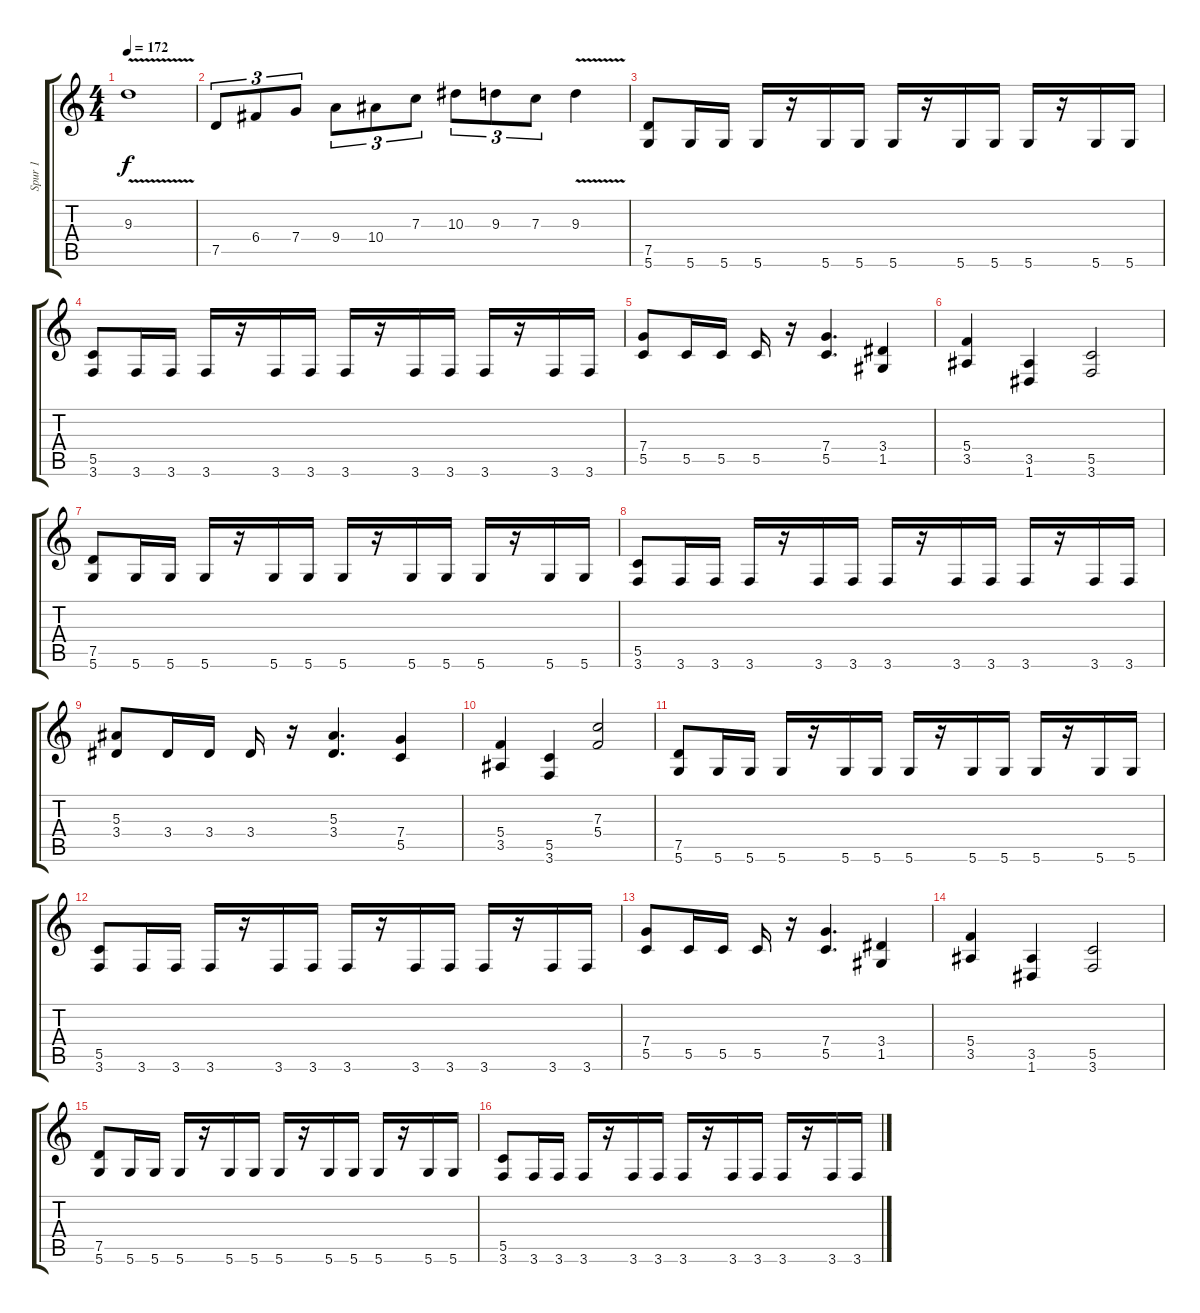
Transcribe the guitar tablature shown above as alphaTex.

\track ("Spur 1" "Spur 1") {instrument distortionguitar}
\staff {score tabs}
\tuning (D4 A3 F3 C3 G2 D2) {hide}
\ts (4 4)
\tempo 172
\clef g2
\ks c
9.3{v}.1{dy f} |
7.5.8{tu (3 2)} 6.4.8{tu (3 2)} 7.4.8{tu (3 2)} 9.4.8{tu (3 2)} 10.4.8{tu (3 2)} 7.3.8{tu (3 2)} 10.3.8{tu (3 2)} 9.3.8{tu (3 2)} 7.3.8{tu (3 2)} 9.3{v}.4 |
(7.5 5.6).8 5.6.16 5.6.16 5.6.16 r.16 5.6.16 5.6.16 5.6.16 r.16 5.6.16 5.6.16 5.6.16 r.16 5.6.16 5.6.16 |
(5.5 3.6).8 3.6.16 3.6.16 3.6.16 r.16 3.6.16 3.6.16 3.6.16 r.16 3.6.16 3.6.16 3.6.16 r.16 3.6.16 3.6.16 |
(7.4 5.5).8 5.5.16 5.5.16 5.5.16 r.16 (7.4 5.5).4{d} (3.4 1.5).4 |
(5.4 3.5).4 (3.5 1.6).4 (5.5 3.6).2 |
(7.5 5.6).8 5.6.16 5.6.16 5.6.16 r.16 5.6.16 5.6.16 5.6.16 r.16 5.6.16 5.6.16 5.6.16 r.16 5.6.16 5.6.16 |
(5.5 3.6).8 3.6.16 3.6.16 3.6.16 r.16 3.6.16 3.6.16 3.6.16 r.16 3.6.16 3.6.16 3.6.16 r.16 3.6.16 3.6.16 |
(5.3 3.4).8 3.4.16 3.4.16 3.4.16 r.16 (5.3 3.4).4{d} (7.4 5.5).4 |
(5.4 3.5).4 (5.5 3.6).4 (7.3 5.4).2 |
(7.5 5.6).8 5.6.16 5.6.16 5.6.16 r.16 5.6.16 5.6.16 5.6.16 r.16 5.6.16 5.6.16 5.6.16 r.16 5.6.16 5.6.16 |
(5.5 3.6).8 3.6.16 3.6.16 3.6.16 r.16 3.6.16 3.6.16 3.6.16 r.16 3.6.16 3.6.16 3.6.16 r.16 3.6.16 3.6.16 |
(7.4 5.5).8 5.5.16 5.5.16 5.5.16 r.16 (7.4 5.5).4{d} (3.4 1.5).4 |
(5.4 3.5).4 (3.5 1.6).4 (5.5 3.6).2 |
(7.5 5.6).8 5.6.16 5.6.16 5.6.16 r.16 5.6.16 5.6.16 5.6.16 r.16 5.6.16 5.6.16 5.6.16 r.16 5.6.16 5.6.16 |
(5.5 3.6).8 3.6.16 3.6.16 3.6.16 r.16 3.6.16 3.6.16 3.6.16 r.16 3.6.16 3.6.16 3.6.16 r.16 3.6.16 3.6.16
